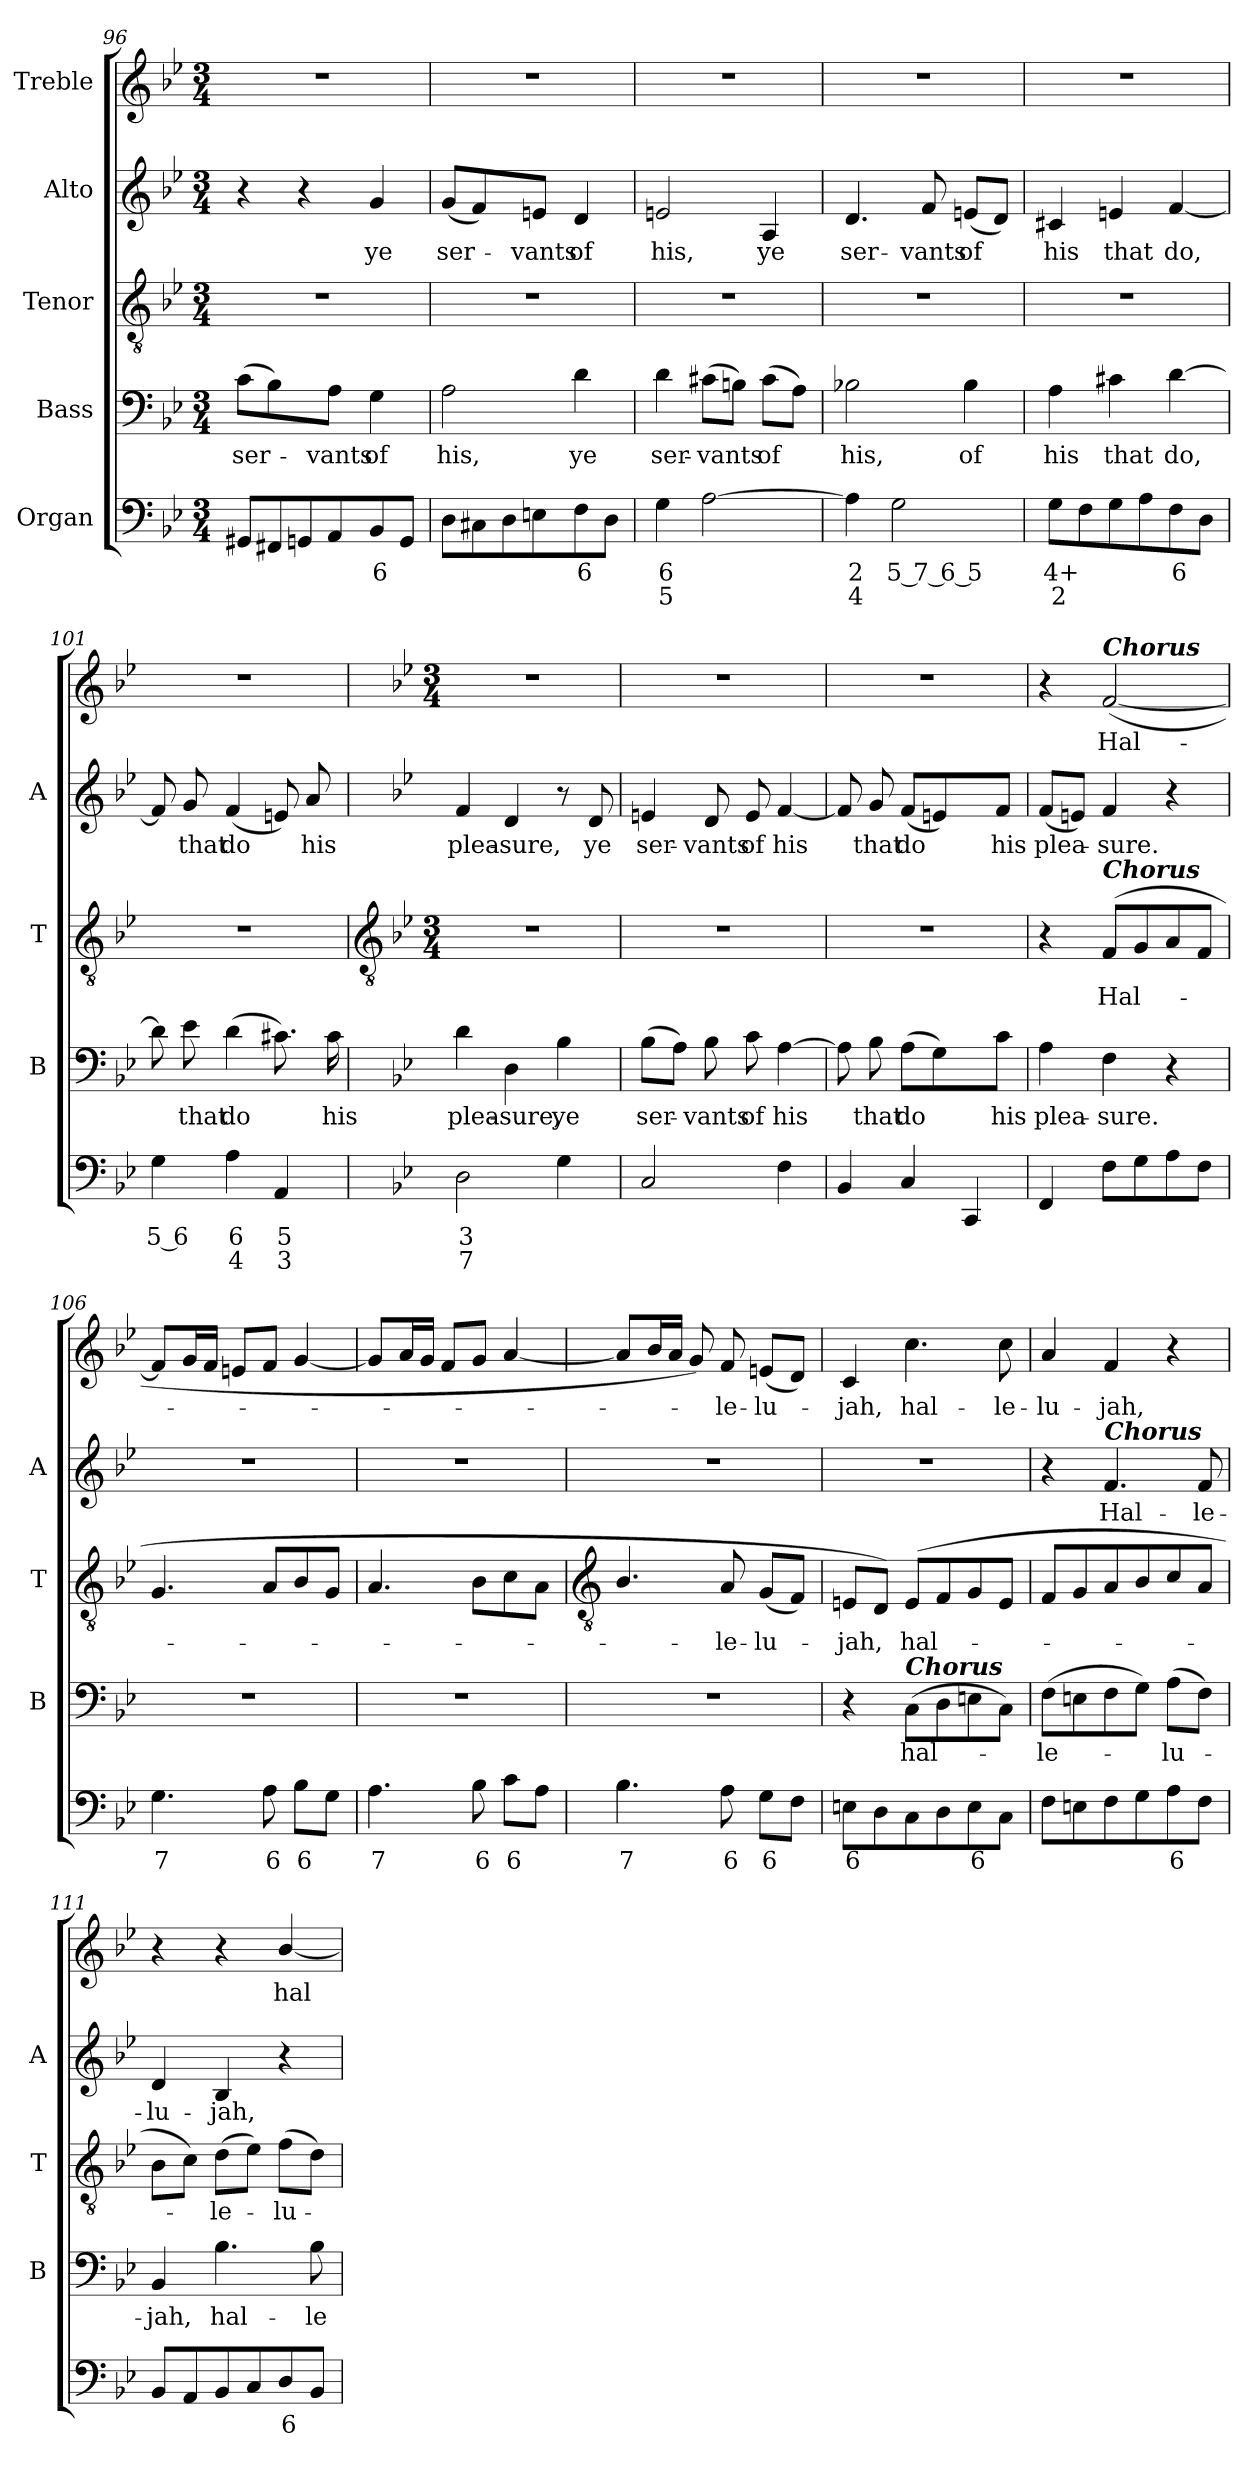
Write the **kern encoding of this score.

**kern	**text	**text	**kern	**text	**kern	**text	**kern	**text	**kern	**text
*part5	*part5	*part5	*part4	*part4	*part3	*part3	*part2	*part2	*part1	*part1
*staff5	*staff5	*staff5	*staff4	*staff4	*staff3	*staff3	*staff2	*staff2	*staff1	*staff1
*I"Organ	*	*	*I"Bass	*	*I"Tenor	*	*I"Alto	*	*I"Treble	*
*	*	*	*I'B	*	*I'T	*	*I'A	*	*	*
!!LO:LB:g=z
*clefF4	*	*	*clefF4	*	*clefGv2	*	*clefG2	*	*clefG2	*
*k[b-e-]	*	*	*k[b-e-]	*	*k[b-e-]	*	*k[b-e-]	*	*k[b-e-]	*
*B-:	*	*	*B-:	*	*B-:	*	*B-:	*	*B-:	*
*M3/4	*	*	*M3/4	*	*M3/4	*	*M3/4	*	*M3/4	*
=96	=96	=96	=96	=96	=96	=96	=96	=96	=96	=96
!	!	!	!	!LO:LY:b	!	!	!	!	!	!
8GG#XL	.	.	(>8cL	ser-	2.r	.	4r	.	2.r	.
8FF#X	.	.	4B-)	.	.	.	.	.	.	.
8GGn	.	.	.	.	.	.	4r	.	.	.
!	!	!	!	!LO:LY:b	!	!	!	!	!	!
8AA	.	.	8AJ	vants	.	.	.	.	.	.
!	!LO:LY:b	!	!	!LO:LY:b	!	!	!	!LO:LY:b	!	!
8BB-	6	.	4G	of	.	.	4g	ye	.	.
8GGJ	.	.	.	.	.	.	.	.	.	.
=97	=97	=97	=97	=97	=97	=97	=97	=97	=97	=97
!	!	!	!	!LO:LY:b	!	!	!	!LO:LY:b	!	!
8DL	.	.	2A	his,	2.r	.	(<8gL	ser-	2.r	.
8C#X	.	.	.	.	.	.	4f)	.	.	.
8D	.	.	.	.	.	.	.	.	.	.
!	!	!	!	!	!	!	!	!LO:LY:b	!	!
8En	.	.	.	.	.	.	8enJ	vants	.	.
!	!LO:LY:b	!	!	!LO:LY:b	!	!	!	!LO:LY:b	!	!
8F	6	.	4d	ye	.	.	4d	of	.	.
8DJ	.	.	.	.	.	.	.	.	.	.
=98	=98	=98	=98	=98	=98	=98	=98	=98	=98	=98
!	!LO:LY:b	!LO:LY:b	!	!LO:LY:b	!	!	!	!LO:LY:b	!	!
4G	6	5	4d	ser-	2.r	.	2en	his,	2.r	.
!	!	!	!	!LO:LY:b	!	!	!	!	!	!
[2A	.	.	(>8c#XL	-vants	.	.	.	.	.	.
.	.	.	8BnJ)	.	.	.	.	.	.	.
!	!	!	!	!LO:LY:b	!	!	!	!LO:LY:b	!	!
.	.	.	(>8c#L	of	.	.	4A	ye	.	.
.	.	.	8AJ)	.	.	.	.	.	.	.
=99	=99	=99	=99	=99	=99	=99	=99	=99	=99	=99
!	!LO:LY:b	!LO:LY:b	!	!LO:LY:b	!	!	!	!LO:LY:b	!	!
4A]	2	4	2B-X	his,	2.r	.	4.d	ser-	2.r	.
!	!LO:LY:b	!	!	!	!	!	!	!	!	!
2G	5 7 6 5	.	.	.	.	.	.	.	.	.
!	!	!	!	!	!	!	!	!LO:LY:b	!	!
.	.	.	.	.	.	.	8f	-vants	.	.
!	!	!	!	!LO:LY:b	!	!	!	!LO:LY:b	!	!
.	.	.	4B-	of	.	.	(<8enL	of	.	.
.	.	.	.	.	.	.	8dJ)	.	.	.
=100	=100	=100	=100	=100	=100	=100	=100	=100	=100	=100
!	!LO:LY:b	!LO:LY:b	!	!LO:LY:b	!	!	!	!LO:LY:b	!	!
8GL	4+	2	4A	his	2.r	.	4c#X	his	2.r	.
8F	.	.	.	.	.	.	.	.	.	.
!	!	!	!	!LO:LY:b	!	!	!	!LO:LY:b	!	!
8G	.	.	4c#X	that	.	.	4en	that	.	.
8A	.	.	.	.	.	.	.	.	.	.
!	!LO:LY:b	!	!	!LO:LY:b	!	!	!	!LO:LY:b	!	!
8F	6	.	[4d	do,	.	.	[4f	do,	.	.
8DJ	.	.	.	.	.	.	.	.	.	.
=101	=101	=101	=101	=101	=101	=101	=101	=101	=101	=101
!	!LO:LY:b	!	!	!	!	!	!	!	!	!
4G	5 6	.	8d]	.	2.r	.	8f]	.	2.r	.
!	!	!	!	!LO:LY:b	!	!	!	!LO:LY:b	!	!
.	.	.	8e-	that	.	.	8g	that	.	.
!	!LO:LY:b	!LO:LY:b	!	!LO:LY:b	!	!	!	!LO:LY:b	!	!
4A	6	4	(>4d	do	.	.	(<4f	do	.	.
!	!LO:LY:b	!LO:LY:b	!	!	!	!	!	!	!	!
4AA	5	3	8.c#X)	.	.	.	8en)	.	.	.
!	!	!	!	!	!	!	!	!LO:LY:b	!	!
.	.	.	.	.	.	.	8a	his	.	.
!	!	!	!	!LO:LY:b	!	!	!	!	!	!
.	.	.	16c#	his	.	.	.	.	.	.
!!LO:LB:g=z
=102	=102	=102	=102	=102	=102	=102	=102	=102	=102	=102
*	*	*	*	*	*clefGv2	*	*	*	*	*
*	*	*	*	*	*k[b-e-]	*	*	*	*k[b-e-]	*
*	*	*	*	*	*B-:	*	*	*	*B-:	*
*	*	*	*	*	*M3/4	*	*	*	*M3/4	*
!	!LO:LY:b	!LO:LY:b	!	!LO:LY:b	!LO:N:vis=1	!	!	!LO:LY:b	!LO:N:vis=1	!
2D	3	7	4d	plea-	2.r	.	4f	plea-	2.r	.
!	!	!	!	!LO:LY:b	!	!	!	!LO:LY:b	!	!
.	.	.	4D	-sure,	.	.	4d	-sure,	.	.
!	!	!	!	!LO:LY:b	!	!	!	!	!	!
4G	.	.	4B-	ye	.	.	8r	.	.	.
!	!	!	!	!	!	!	!	!LO:LY:b	!	!
.	.	.	.	.	.	.	8d	ye	.	.
=103	=103	=103	=103	=103	=103	=103	=103	=103	=103	=103
!	!	!	!	!LO:LY:b	!LO:N:vis=1	!	!	!LO:LY:b	!LO:N:vis=1	!
2C	.	.	(>8B-L	ser-	2.r	.	4en	ser-	2.r	.
.	.	.	8AJ)	.	.	.	.	.	.	.
!	!	!	!	!LO:LY:b	!	!	!	!LO:LY:b	!	!
.	.	.	8B-	vants	.	.	8d	-vants	.	.
!	!	!	!	!LO:LY:b	!	!	!	!LO:LY:b	!	!
.	.	.	8c	of	.	.	8e	of	.	.
!	!	!	!	!LO:LY:b	!	!	!	!LO:LY:b	!	!
4F	.	.	[4A	his	.	.	[4f	his	.	.
=104	=104	=104	=104	=104	=104	=104	=104	=104	=104	=104
!	!	!	!	!	!LO:N:vis=1	!	!	!	!LO:N:vis=1	!
4BB-	.	.	8A]	.	2.r	.	8f]	.	2.r	.
!	!	!	!	!LO:LY:b	!	!	!	!LO:LY:b	!	!
.	.	.	8B-	that	.	.	8g	that	.	.
!	!	!	!	!LO:LY:b	!	!	!	!LO:LY:b	!	!
4C	.	.	(>8AL	do	.	.	(<8fL	do	.	.
.	.	.	4G)	.	.	.	4en)	.	.	.
4CC	.	.	.	.	.	.	.	.	.	.
!	!	!	!	!LO:LY:b	!	!	!	!LO:LY:b	!	!
.	.	.	8cJ	his	.	.	8fJ	his	.	.
=105	=105	=105	=105	=105	=105	=105	=105	=105	=105	=105
!	!	!	!	!LO:LY:b	!	!	!	!LO:LY:b	!	!
4FF	.	.	4A	plea-	4r	.	(<8fL	plea-	4r	.
.	.	.	.	.	.	.	8enJ)	.	.	.
!	!	!	!	!	!	!	!	!	!LO:TX:a:Bi:t=Chorus	!
!	!	!	!	!	!LO:TX:a:Bi:t=Chorus	!	!	!	!	!
!	!	!	!	!LO:LY:b	!	!LO:LY:b	!	!LO:LY:b	!	!LO:LY:b
8FL	.	.	4F	-sure.	(<8FL	Hal-	4f	sure.	(<[2f	Hal-
8G	.	.	.	.	8G	.	.	.	.	.
8A	.	.	4r	.	8A	.	4r	.	.	.
8FJ	.	.	.	.	8FJ	.	.	.	.	.
=106	=106	=106	=106	=106	=106	=106	=106	=106	=106	=106
!	!LO:LY:b	!	!LO:N:vis=1	!	!	!	!LO:N:vis=1	!	!	!
4.G	7	.	2.r	.	4.G	.	2.r	.	8fL]	.
.	.	.	.	.	.	.	.	.	16gL	.
.	.	.	.	.	.	.	.	.	16fJJ	.
.	.	.	.	.	.	.	.	.	8enL	.
!	!LO:LY:b	!	!	!	!	!	!	!	!	!
8A	6	.	.	.	8AL	.	.	.	8fJ	.
!	!LO:LY:b	!	!	!	!	!	!	!	!	!
8B-L	6	.	.	.	8B-	.	.	.	[4g	.
8GJ	.	.	.	.	8GJ	.	.	.	.	.
=107	=107	=107	=107	=107	=107	=107	=107	=107	=107	=107
!	!LO:LY:b	!	!LO:N:vis=1	!	!	!	!LO:N:vis=1	!	!	!
4.A	7	.	2.r	.	4.A	.	2.r	.	8gL]	.
.	.	.	.	.	.	.	.	.	16aL	.
.	.	.	.	.	.	.	.	.	16gJJ	.
.	.	.	.	.	.	.	.	.	8fL	.
!	!LO:LY:b	!	!	!	!	!	!	!	!	!
8B-	6	.	.	.	8B-L	.	.	.	8gJ	.
!	!LO:LY:b	!	!	!	!	!	!	!	!	!
8cL	6	.	.	.	8c	.	.	.	[4a	.
8AJ	.	.	.	.	8AJ	.	.	.	.	.
!!LO:LB:g=z
=108	=108	=108	=108	=108	=108	=108	=108	=108	=108	=108
*	*	*	*	*	*clefGv2	*	*	*	*	*
!	!LO:LY:b	!	!LO:N:vis=1	!	!	!	!LO:N:vis=1	!	!	!
4.B-	7	.	2.r	.	4.B-/	.	2.r	.	8aL]	.
.	.	.	.	.	.	.	.	.	16b-L	.
.	.	.	.	.	.	.	.	.	16aJJ	.
.	.	.	.	.	.	.	.	.	8g/)	.
!	!LO:LY:b	!	!	!	!	!LO:LY:b	!	!	!	!LO:LY:b
8A	6	.	.	.	8A	le-	.	.	8f	le-
!	!LO:LY:b	!	!	!	!	!LO:LY:b	!	!	!	!LO:LY:b
8GL	6	.	.	.	(<8GL	-lu-	.	.	(<8enL	-lu-
8FJ	.	.	.	.	8FJ)	.	.	.	8dJ)	.
=109	=109	=109	=109	=109	=109	=109	=109	=109	=109	=109
!	!LO:LY:b	!	!	!	!	!LO:LY:b	!LO:N:vis=1	!	!	!LO:LY:b
8EnL	6	.	4r	.	8EnL	jah,	2.r	.	4c	jah,
8D	.	.	.	.	8DJ)	.	.	.	.	.
!	!	!	!LO:TX:a:Bi:t=Chorus	!	!	!	!	!	!	!
!	!	!	!	!LO:LY:b	!	!LO:LY:b	!	!	!	!LO:LY:b
8C	.	.	(>8CL	hal-	(>8EL	hal-	.	.	4.cc	hal-
8D	.	.	8D	.	8F	.	.	.	.	.
!	!LO:LY:b	!	!	!	!	!	!	!	!	!
8E	6	.	8En	.	8G	.	.	.	.	.
!	!	!	!	!	!	!	!	!	!	!LO:LY:b
8CJ	.	.	8CJ)	.	8EJ	.	.	.	8cc	-le-
=110	=110	=110	=110	=110	=110	=110	=110	=110	=110	=110
!	!	!	!	!LO:LY:b	!	!	!	!	!	!LO:LY:b
8FL	.	.	(>8FL	le-	8FL	.	4r	.	4a	-lu-
8En	.	.	8En	.	8G	.	.	.	.	.
!	!	!	!	!	!	!	!LO:TX:a:Bi:t=Chorus	!	!	!
!	!	!	!	!	!	!	!	!LO:LY:b	!	!LO:LY:b
8F	.	.	8F	.	8A	.	4.f	Hal-	4f	-jah,
8G	.	.	8GJ)	.	8B-	.	.	.	.	.
!	!LO:LY:b	!	!	!LO:LY:b	!	!	!	!	!	!
8A	6	.	(>8AL	lu-	8c	.	.	.	4r	.
!	!	!	!	!	!	!	!	!LO:LY:b	!	!
8FJ	.	.	8FJ)	.	8AJ	.	8f	-le-	.	.
=111	=111	=111	=111	=111	=111	=111	=111	=111	=111	=111
!	!	!	!	!LO:LY:b	!	!	!	!LO:LY:b	!	!
8BB-L	.	.	4BB-	jah,	8B-L	.	4d	-lu-	4r	.
8AA	.	.	.	.	8cJ)	.	.	.	.	.
!	!	!	!	!LO:LY:b	!	!LO:LY:b	!	!LO:LY:b	!	!
8BB-	.	.	4.B-	hal-	(>8dL	le-	4B-	-jah,	4r	.
8C	.	.	.	.	8e-J)	.	.	.	.	.
!	!LO:LY:b	!	!	!	!	!LO:LY:b	!	!	!	!LO:LY:b
8D	6	.	.	.	(>8fL	lu-	4r	.	[4b-/	hal-
!	!	!	!	!LO:LY:b	!	!	!	!	!	!
8BB-J	.	.	8B-	-le-	8dJ)	.	.	.	.	.
=	=	=	=	=	=	=	=	=	=	=
*-	*-	*-	*-	*-	*-	*-	*-	*-	*-	*-
